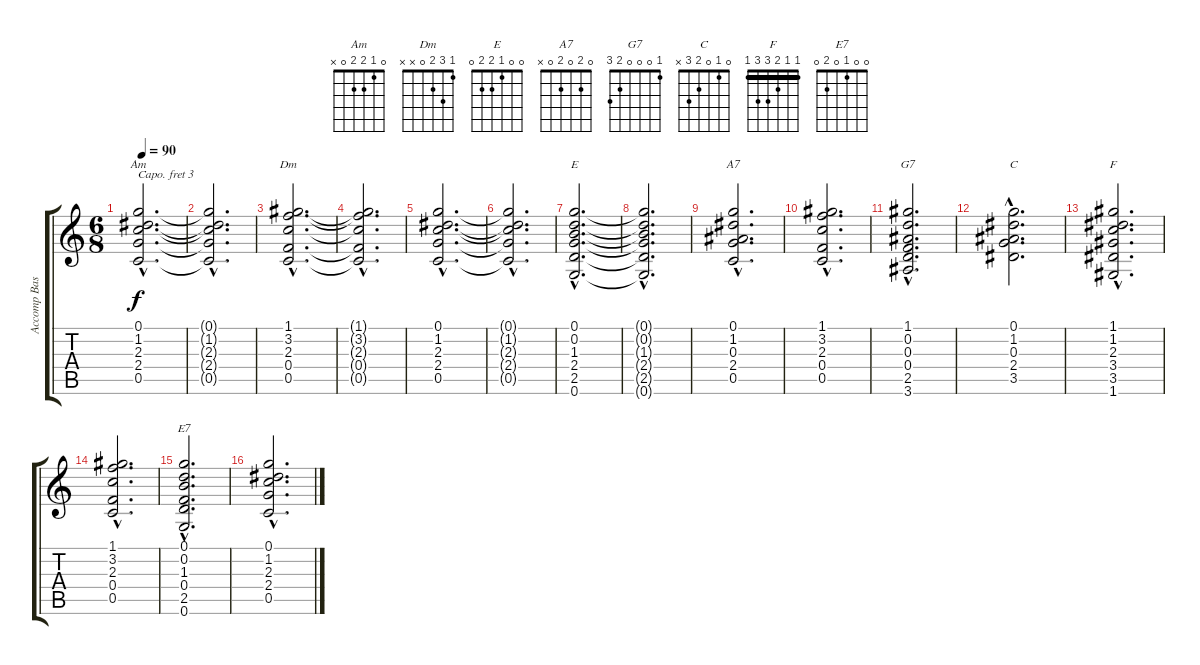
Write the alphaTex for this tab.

\track ("Accomp Bass" "Accomp Bas") {instrument electricbassfinger}
\staff {score tabs}
\capo 3
\tuning (E4 B3 G3 D3 A2 E2) {hide}
\chord ("Am" 0 1 2 2 0 x)
\chord ("Dm" 1 3 2 0 x x)
\chord ("E" 0 0 1 2 2 0)
\chord ("A7" 0 2 0 2 0 x)
\chord ("G7" 1 0 0 0 2 3)
\chord ("C" 0 1 0 2 3 x)
\chord ("F" 1 1 2 3 3 1) {barre 1}
\chord ("E7" 0 0 1 0 2 0)
\ts (6 8)
\tempo 90
\clef g2
\ks c
(0.1{hac} 1.2{hac} 2.3{hac} 2.4{hac} 0.5{hac}).2{d ch "Am" dy f} |
(0.1{hac t} 1.2{hac t} 2.3{hac t} 2.4{hac t} 0.5{hac t}).2{d} |
(1.1{hac} 3.2{hac} 2.3{hac} 0.4{hac} 0.5{hac}).2{d ch "Dm"} |
(1.1{hac t} 3.2{hac t} 2.3{hac t} 0.4{hac t} 0.5{hac t}).2{d} |
(0.1{hac} 1.2{hac} 2.3{hac} 2.4{hac} 0.5{hac}).2{d} |
(0.1{hac t} 1.2{hac t} 2.3{hac t} 2.4{hac t} 0.5{hac t}).2{d} |
(0.1{hac} 0.2{hac} 1.3{hac} 2.4{hac} 2.5{hac} 0.6{hac}).2{d ch "E"} |
(0.1{hac t} 0.2{hac t} 1.3{hac t} 2.4{hac t} 2.5{hac t} 0.6{hac t}).2{d} |
(0.1{hac} 1.2{hac} 0.3{hac} 2.4{hac} 0.5{hac}).2{d ch "A7"} |
(1.1{hac} 3.2{hac} 2.3{hac} 0.4{hac} 0.5{hac}).2{d} |
(1.1{hac} 0.2{hac} 0.3{hac} 0.4{hac} 2.5{hac} 3.6{hac}).2{d ch "G7"} |
(0.1{hac} 1.2{hac} 0.3{hac} 2.4{hac} 3.5{hac}).2{d ch "C"} |
(1.1{hac} 1.2{hac} 2.3{hac} 3.4{hac} 3.5{hac} 1.6{hac}).2{d ch "F"} |
(1.1{hac} 3.2{hac} 2.3{hac} 0.4{hac} 0.5{hac}).2{d} |
(0.1{hac} 0.2{hac} 1.3{hac} 0.4{hac} 2.5{hac} 0.6{hac}).2{d ch "E7"} |
(0.1{hac} 1.2{hac} 2.3{hac} 2.4{hac} 0.5{hac}).2{d}
